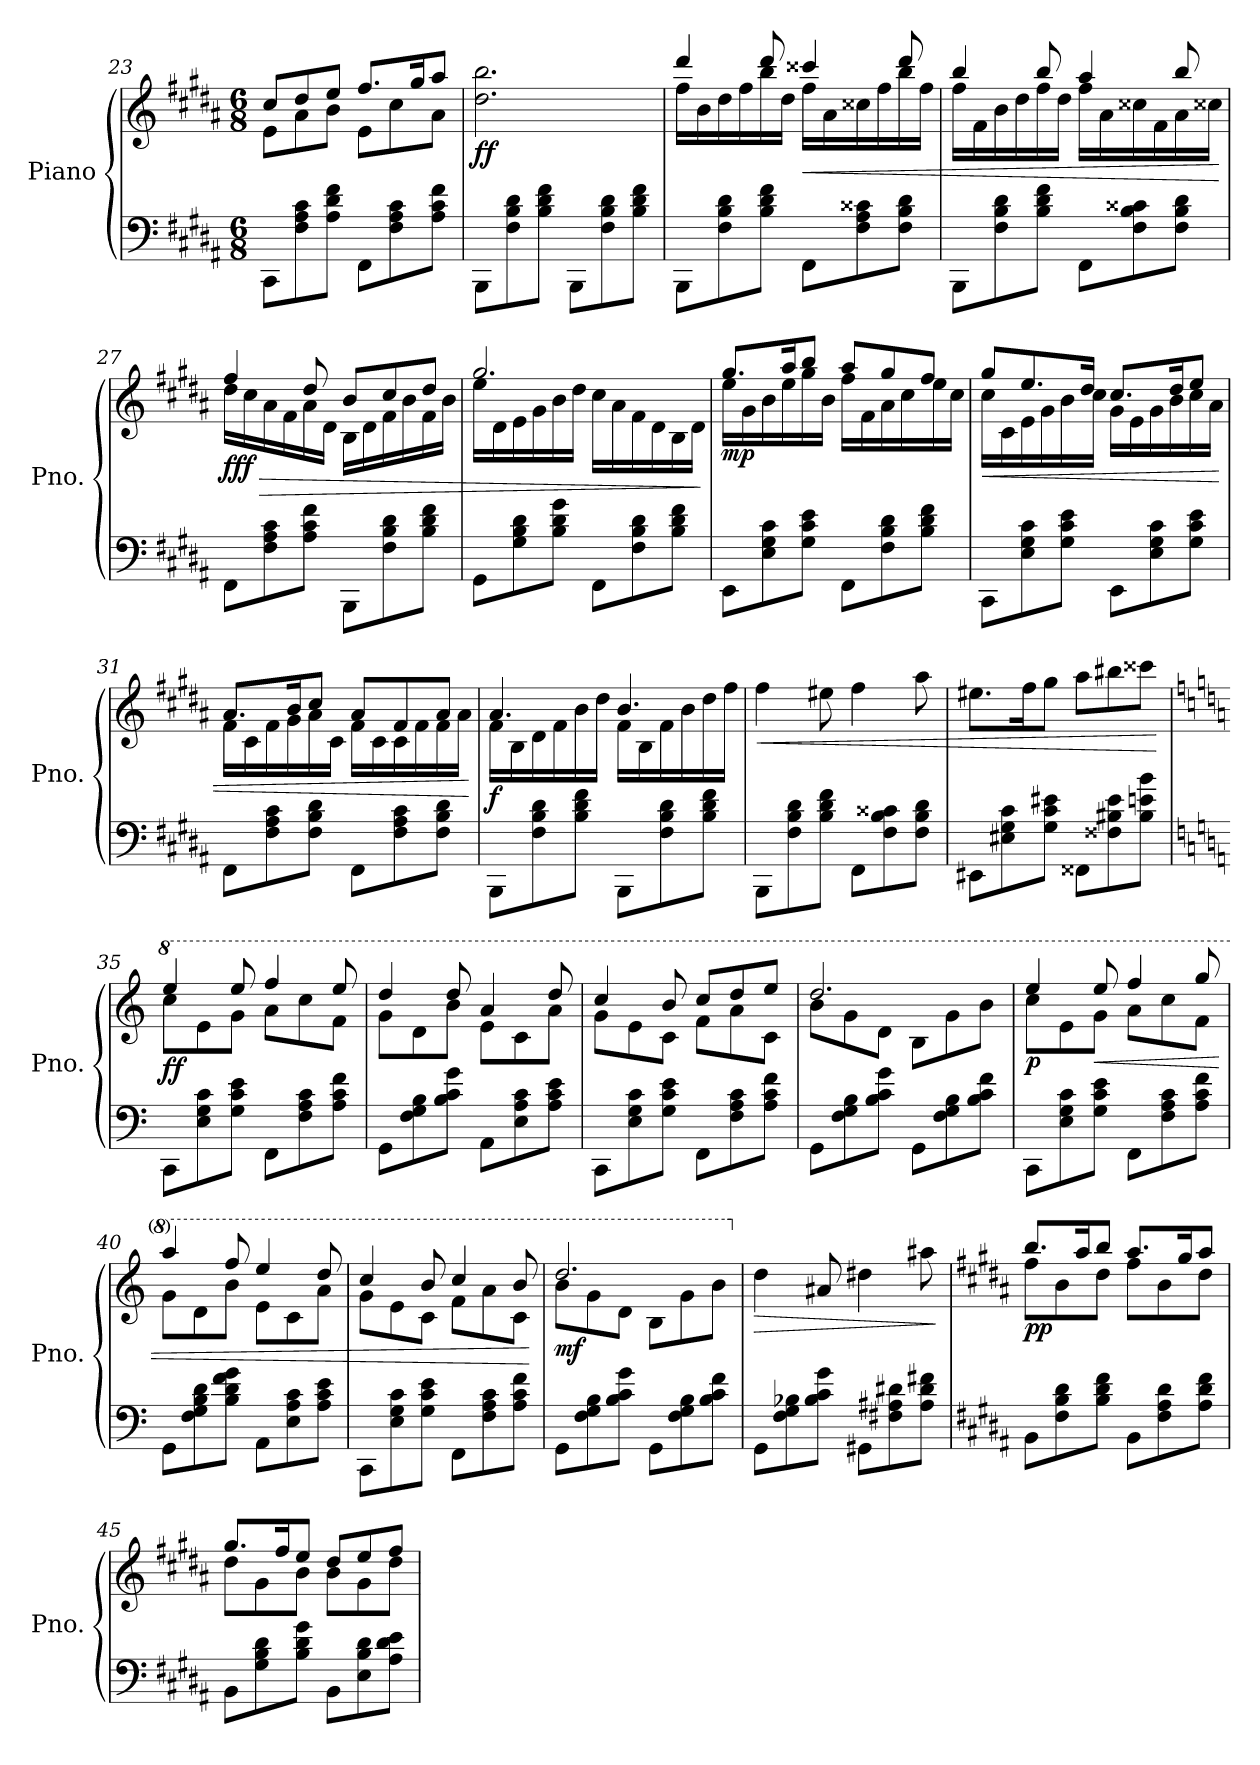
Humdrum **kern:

**kern	**kern	**dynam
*part1	*part1	*part1
*staff2	*staff1	*staff1/2
*I"Piano	*	*
*I'Pno.	*	*
*clefF4	*clefG2	*
*k[f#c#g#d#a#]	*k[f#c#g#d#a#]	*
*M6/8	*M6/8	*
=23	=23	=23
*	*^	*
8CC#\L	8cc#/L	8e\L	.
8F#\ 8A#\ 8c#\	8dd#/	8a#\	.
8A#\ 8d#\ 8f#\J	8ee/J	8b\J	.
8FF#\L	8.ff#/L	8e\L	.
8F#\ 8A#\ 8c#\	.	8cc#\	.
.	16gg#/K	.	.
8A#\ 8c#\ 8f#\J	8aa#/J	8a#\J	.
=24	=24	=24	=24
!	!	!	!LO:DY:b
*	*v	*v	*
8BBB\L	2.dd#\ 2.bb\	ff
8F#\ 8B\ 8d#\	.	.
8B\ 8d#\ 8f#\J	.	.
8BBB\L	.	.
8F#\ 8B\ 8d#\	.	.
8B\ 8d#\ 8f#\J	.	.
!!LO:LB:g=z
=25	=25	=25
*	*^	*
8BBB\L	4ddd#/	16ff#\LL	.
.	.	16b\	.
8F#\ 8B\ 8d#\	.	16dd#\	.
.	.	16ff#\	.
8B\ 8d#\ 8f#\J	8ddd#/	16bb\	.
.	.	16dd#\JJ	.
!	!	!	!LO:HP:b
8FF#\L	4ccc##X/	16ff#\LL	<
.	.	16a#\	.
8F#\ 8A#\ 8c##X\	.	16cc##X\	.
.	.	16ff#\	.
8F#\ 8B\ 8d#\J	8ddd#/	16bb\	.
.	.	16ff#\JJ	.
=26	=26	=26	=26
8BBB\L	4bb/	16ff#\LL	.
.	.	16f#\	.
8F#\ 8B\ 8d#\	.	16b\	.
.	.	16dd#\	.
8B\ 8d#\ 8f#\J	8bb/	16ff#\	.
.	.	16dd#\JJ	.
8FF#\L	4aa#/	16ff#\LL	.
.	.	16a#\	.
8F#\ 8B\ 8c##X\	.	16cc##X\	.
.	.	16f#\	.
8F#\ 8B\ 8d#\J	8bb/	16a#\	.
.	.	16cc##X\JJ	.
*	*v	*v	*
.	.	[
=27	=27	=27
!	!	!LO:HP:b
*	*^	*
!	!	!	!LO:DY:n=1:b
8FF#\L	4ff#/	16dd#\LL	> fff
.	.	16cc#\	.
8F#\ 8A#\ 8c#\	.	16a#\	.
.	.	16f#\	.
8A#\ 8c#\ 8f#\J	8dd#/	16a#\	.
.	.	16d#\JJ	.
8BBB\L	8b/L	16B\LL	.
.	.	16d#\	.
8F#\ 8B\ 8d#\	8cc#/	16f#\	.
.	.	16b\	.
8B\ 8d#\ 8f#\J	8dd#/J	16f#\	.
.	.	16b\JJ	.
!!LO:LB:g=z	!!
=28	=28	=28	=28
8GG#\L	2.gg#/	16ee\LL	.
.	.	16d#\	.
8G#\ 8B\ 8d#\	.	16e\	.
.	.	16g#\	.
8B\ 8d#\ 8g#\J	.	16b\	.
.	.	16dd#\JJ	.
8FF#\L	.	16cc#\LL	.
.	.	16a#\	.
8F#\ 8B\ 8d#\	.	16f#\	.
.	.	16d#\	.
8B\ 8d#\ 8f#\J	.	16B\	.
.	.	16d#\JJ	.
*	*v	*v	*
.	.	]
=29	=29	=29
*	*^	*
!	!	!	!LO:DY:b
8EE\L	8.gg#/L	16ee\LL	mp
.	.	16g#\	.
8E\ 8G#\ 8c#\	.	16b\	.
.	16aa#/K	16ee\	.
8G#\ 8c#\ 8e\J	8bb/J	16gg#\	.
.	.	16b\JJ	.
8FF#\L	8aa#/L	16ff#\LL	.
.	.	16f#\	.
8F#\ 8B\ 8d#\	8gg#/	16a#\	.
.	.	16cc#\	.
8B\ 8d#\ 8f#\J	8ff#/J	16ee\	.
.	.	16cc#\JJ	.
=30	=30	=30	=30
!	!	!	!LO:HP:b
8CC#\L	8gg#/L	16cc#\LL	<
.	.	16c#\	.
8E\ 8G#\ 8c#\	8.ee/	16e\	.
.	.	16g#\	.
8G#\ 8c#\ 8e\J	.	16b\	.
.	16dd#/Jk	16cc#\JJ	.
8EE\L	8.cc#/L	16g#\LL	.
.	.	16e\	.
8E\ 8G#\ 8c#\	.	16g#\	.
.	16dd#/K	16b\	.
8G#\ 8c#\ 8e\J	8ee/J	16cc#\	.
.	.	16a#\JJ	.
!!LO:LB:g=z	!!
=31	=31	=31	=31
8FF#\L	8.a#/L	16f#\LL	.
.	.	16c#\	.
8F#\ 8A#\ 8c#\	.	16f#\	.
.	16b/K	16g#\	.
8F#\ 8B\ 8d#\J	8cc#/J	16a#\	.
.	.	16c#\JJ	.
8FF#\L	8a#/L	16f#\LL	.
.	.	16c#\	.
8F#\ 8A#\ 8c#\	8f#/	16c#\	.
.	.	16f#\	.
8F#\ 8B\ 8d#\J	8a#/J	16f#\	.
.	.	16a#\JJ	.
*	*v	*v	*
.	.	[
=32	=32	=32
*	*^	*
!	!	!	!LO:DY:b
8BBB\L	4.a#/	16f#\LL	f
.	.	16B\	.
8F#\ 8B\ 8d#\	.	16d#\	.
.	.	16f#\	.
8B\ 8d#\ 8f#\J	.	16b\	.
.	.	16dd#\JJ	.
8BBB\L	4.b/	16f#\LL	.
.	.	16B\	.
8F#\ 8B\ 8d#\	.	16f#\	.
.	.	16b\	.
8B\ 8d#\ 8f#\J	.	16dd#\	.
.	.	16ff#\JJ	.
=33	=33	=33	=33
!	!	!	!LO:HP:b
*	*v	*v	*
8BBB\L	4ff#\	<
8F#\ 8B\ 8d#\	.	.
8B\ 8d#\ 8f#\J	8ee#X\	.
8FF#\L	4ff#\	.
8F#\ 8B\ 8c##X\	.	.
8F#\ 8B\ 8d#\J	8aa#\	.
!!LO:PB:g=z
=34	=34	=34
8EE#X\L	8.ee#X\L	.
8E#X\ 8G#\ 8c#\	.	.
.	16ff#\K	.
8G#\ 8c#\ 8e#X\J	8gg#\J	.
8FF##X\L	8aa#\L	.
8F##X\ 8B#X\ 8e#\	8bb#X\	.
8B#\ 8en\ 8b\J	8ccc##X\J	.
.	.	[
=35	=35	=35
*k[]	*k[]	*
*	*8va	*
*	*^	*
!	!	!	!LO:DY:b
8CC\L	4eee/	8ccc\L	ff
8E\ 8G\ 8c\	.	8ee\	.
8G\ 8c\ 8e\J	8eee/	8gg\J	.
8FF\L	4fff/	8aa\L	.
8F\ 8A\ 8c\	.	8ccc\	.
8A\ 8c\ 8f\J	8eee/	8ff\J	.
=36	=36	=36	=36
8GG\L	4ddd/	8gg\L	.
8F\ 8G\ 8B\	.	8dd\	.
8B\ 8c\ 8g\J	8ddd/	8bb\J	.
8AA\L	4aa/	8ee\L	.
8E\ 8A\ 8c\	.	8cc\	.
8A\ 8c\ 8e\J	8ddd/	8aa\J	.
=37	=37	=37	=37
8CC\L	4ccc/	8gg\L	.
8E\ 8G\ 8c\	.	8ee\	.
8G\ 8c\ 8e\J	8bb/	8cc\J	.
8FF\L	8ccc/L	8ff\L	.
8F\ 8A\ 8c\	8ddd/	8aa\	.
8A\ 8c\ 8f\J	8eee/J	8cc\J	.
!!LO:LB:g=z	!!
=38	=38	=38	=38
8GG\L	2.ddd/	8bb\L	.
8F\ 8G\ 8B\	.	8gg\	.
8B\ 8c\ 8g\J	.	8dd\J	.
8GG\L	.	8b\L	.
8F\ 8G\ 8B\	.	8gg\	.
8B\ 8c\ 8f\J	.	8bb\J	.
=39	=39	=39	=39
!	!	!	!LO:DY:b
8CC\L	4eee/	8ccc\L	p
8E\ 8G\ 8c\	.	8ee\	.
!	!	!	!LO:HP:b
8G\ 8c\ 8e\J	8eee/	8gg\J	<
8FF\L	4fff/	8aa\L	.
8F\ 8A\ 8c\	.	8ccc\	.
8A\ 8c\ 8f\J	8ggg/	8ff\J	.
=40	=40	=40	=40
8GG\L	4aaa/	8gg\L	.
8F\ 8G\ 8B\ 8d\	.	8dd\	.
8B\ 8d\ 8f\ 8g\J	8fff/	8bb\J	.
8AA\L	4eee/	8ee\L	.
8E\ 8A\ 8c\	.	8cc\	.
8A\ 8c\ 8e\J	8ddd/	8aa\J	.
=41	=41	=41	=41
8CC\L	4ccc/	8gg\L	.
8E\ 8G\ 8c\	.	8ee\	.
8G\ 8c\ 8e\J	8bb/	8cc\J	.
8FF\L	4ccc/	8ff\L	.
8F\ 8A\ 8c\	.	8aa\	.
8A\ 8c\ 8f\J	8bb/	8cc\J	.
*	*v	*v	*
.	.	[
=42	=42	=42
*	*^	*
!	!	!	!LO:DY:b
8GG\L	2.ddd/	8bb\L	mf
8F\ 8G\ 8B\	.	8gg\	.
8B\ 8c\ 8g\J	.	8dd\J	.
8GG\L	.	8b\L	.
8F\ 8G\ 8B\	.	8gg\	.
8B\ 8c\ 8f\J	.	8bb\J	.
*	*v	*v	*
!!LO:LB:g=z
=43	=43	=43
*	*X8va	*
*	*^	*
!	!	!	!LO:HP:b
*	*v	*v	*
8GG\L	4dd\	>
8F\ 8G\ 8B-X\	.	.
8B-\ 8c\ 8g\J	8a#X/	.
8GG#X\L	4dd#X\	.
8F#X\ 8A#X\ 8d#X\	.	.
8A#\ 8d#\ 8f#X\J	8aa#X\	.
.	.	]
=44	=44	=44
*k[f#c#g#d#a#]	*k[f#c#g#d#a#]	*
*	*^	*
!	!	!	!LO:DY:b
8BB\L	8.bb/L	8ff#\L	pp
8F#\ 8B\ 8d#\	.	8b\	.
.	16aa#/K	.	.
8B\ 8d#\ 8f#\J	8bb/J	8dd#\J	.
8BB\L	8.aa#/L	8ff#\L	.
8F#\ 8A#\ 8d#\	.	8b\	.
.	16gg#/K	.	.
8A#\ 8d#\ 8f#\J	8aa#/J	8dd#\J	.
=45	=45	=45	=45
8BB\L	8.gg#/L	8dd#\L	.
8G#\ 8B\ 8d#\	.	8g#\	.
.	16ff#/K	.	.
8B\ 8d#\ 8g#\J	8ee/J	8b\J	.
8BB\L	8dd#/L	8b\L	.
8E\ 8B\ 8d#\	8ee/	8g#\	.
8A#\ 8d#\ 8e\J	8ff#/J	8dd#\J	.
*	*v	*v	*
=	=	=
*-	*-	*-
